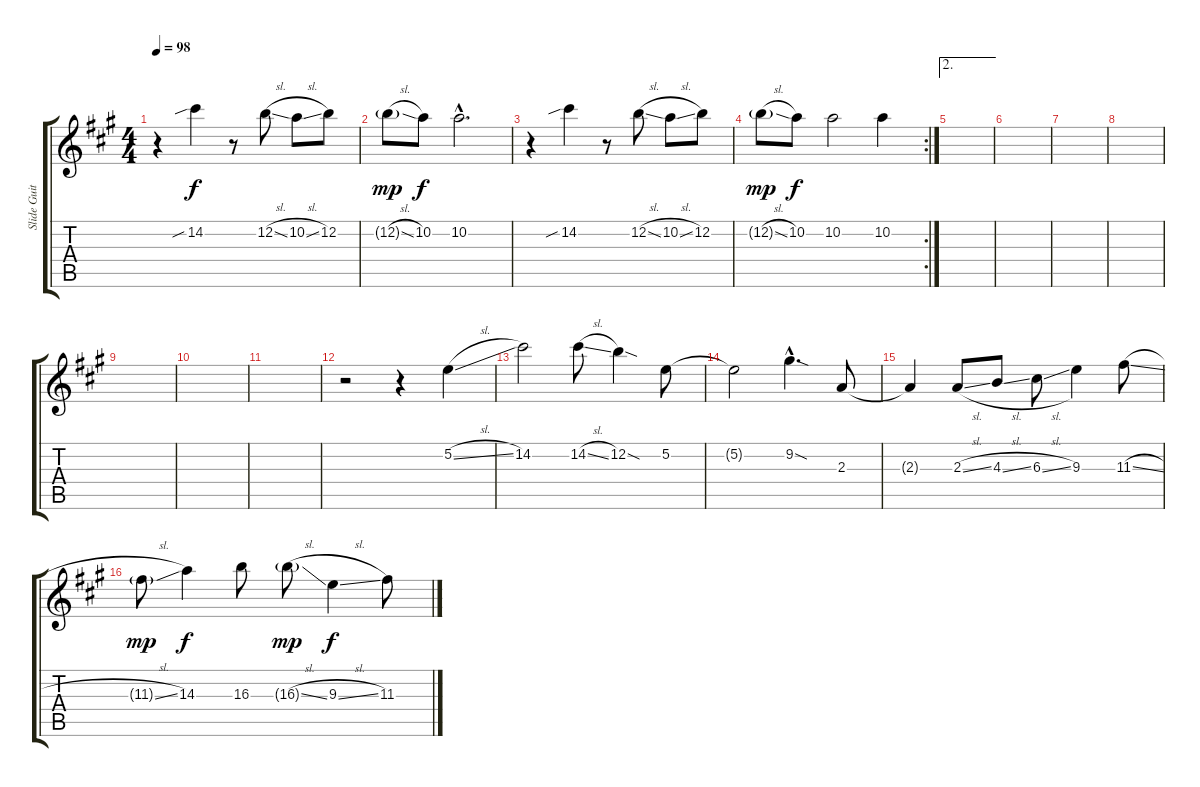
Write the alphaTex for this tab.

\track ("Slide Guitar" "Slide Guit") {instrument electricguitarjazz}
\staff {score tabs}
\tuning (E4 B3 G3 D3 A2 E2) {hide}
\ts (4 4)
\tempo 98
\clef g2
\ks a
r.4{dy f} 14.2{sib}.4 r.8 12.2{sl}.8 10.2{sl}.8 12.2.8 |
12.2{sl g}.8{dy mp} 10.2.8{dy f} 10.2{hac}.2{d} |
r.4 14.2{sib}.4 r.8 12.2{sl}.8 10.2{sl}.8 12.2.8 |
\rc 2
12.2{sl g}.8{dy mp} 10.2.8{dy f} 10.2.2 10.2.4 |
\ae 2
|
|
|
|
|
|
|
r.2 r.4 5.2{sl}.4 |
14.2.2 14.2{sl}.8 12.2{sod}.4 5.2.8 |
5.2{t}.2 9.2{sod hac}.4{d} 2.3.8 |
2.3{t}.4 2.3{sl}.8 4.3{sl}.8 6.3{sl}.8 9.3.4 11.3{sl}.8 |
11.3{sl g}.8{dy mp} 14.3.4{dy f} 16.3.8 16.3{sl g}.8{dy mp} 9.3{sl}.4{dy f} 11.3.8
